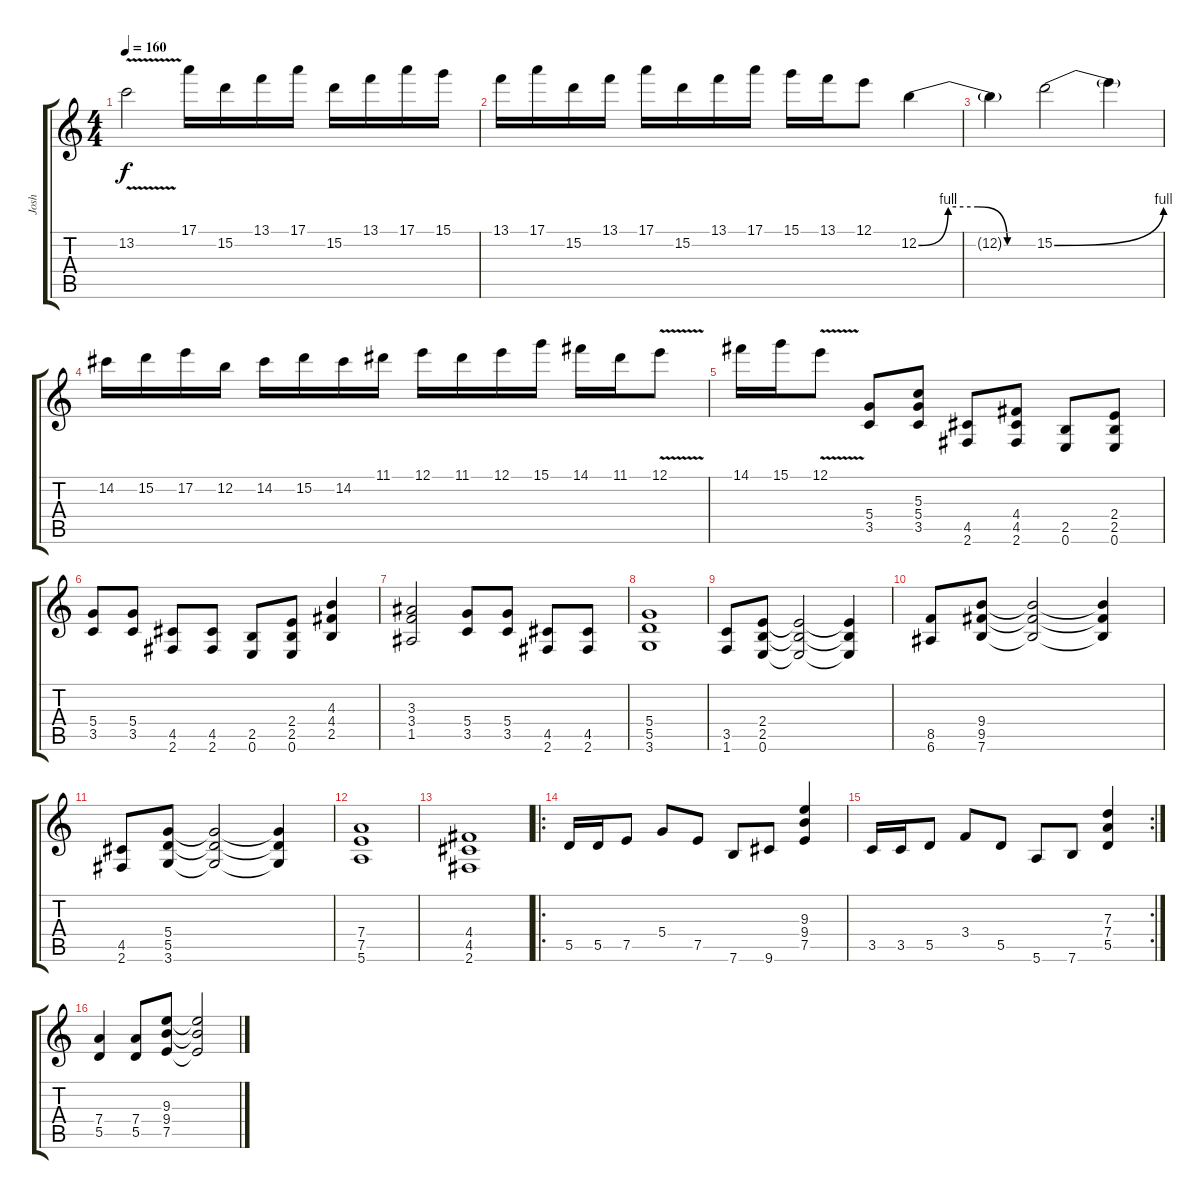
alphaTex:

\track ("Josh" "Josh") {instrument distortionguitar}
\staff {score tabs}
\tuning (E4 B3 G3 D3 A2 E2) {hide}
\ts (4 4)
\tempo 160
\clef g2
\ks c
13.2{v}.2{dy f} 17.1.16 15.2.16 13.1.16 17.1.16 15.2.16 13.1.16 17.1.16 15.1.16 |
13.1.16 17.1.16 15.2.16 13.1.16 17.1.16 15.2.16 13.1.16 17.1.16 15.1.16 13.1.16 12.1.8 12.2{be (custom 0 0 15 4 30 4 45 0 60 0)}.4 |
12.2{t}.4 15.2{be (bend 0 0 60 4)}.2 15.2{t}.4 |
14.2.16 15.2.16 17.2.16 12.2.16 14.2.16 15.2.16 14.2.16 11.1.16 12.1.16 11.1.16 12.1.16 15.1.16 14.1.16 11.1.16 12.1{v}.8 |
14.1.16 15.1.16 12.1{v}.8 (5.4 3.5).8 (5.3 5.4 3.5).8 (4.5 2.6).8 (4.4 4.5 2.6).8 (2.5 0.6).8 (2.4 2.5 0.6).8 |
(5.4 3.5).8 (5.4 3.5).8 (4.5 2.6).8 (4.5 2.6).8 (2.5 0.6).8 (2.4 2.5 0.6).8 (4.3 4.4 2.5).4 |
(3.3 3.4 1.5).2 (5.4 3.5).8 (5.4 3.5).8 (4.5 2.6).8 (4.5 2.6).8 |
(5.4 5.5 3.6).1 |
(3.5 1.6).8 (2.4 2.5 0.6).8 (2.4{t} 2.5{t} 0.6{t}).2 (2.4{t} 2.5{t} 0.6{t}).4 |
(8.5 6.6).8 (9.4 9.5 7.6).8 (9.4{t} 9.5{t} 7.6{t}).2 (9.4{t} 9.5{t} 7.6{t}).4 |
(4.5 2.6).8 (5.4 5.5 3.6).8 (5.4{t} 5.5{t} 3.6{t}).2 (5.4{t} 5.5{t} 3.6{t}).4 |
(7.4 7.5 5.6).1 |
(4.4 4.5 2.6).1 |
\ro
5.5.16 5.5.16 7.5.8 5.4.8 7.5.8 7.6.8 9.6.8 (9.3 9.4 7.5).4 |
\rc 2
3.5.16 3.5.16 5.5.8 3.4.8 5.5.8 5.6.8 7.6.8 (7.3 7.4 5.5).4 |
(7.4 5.5).4 (7.4 5.5).8 (9.3 9.4 7.5).8 (9.3{t} 9.4{t} 7.5{t}).2
